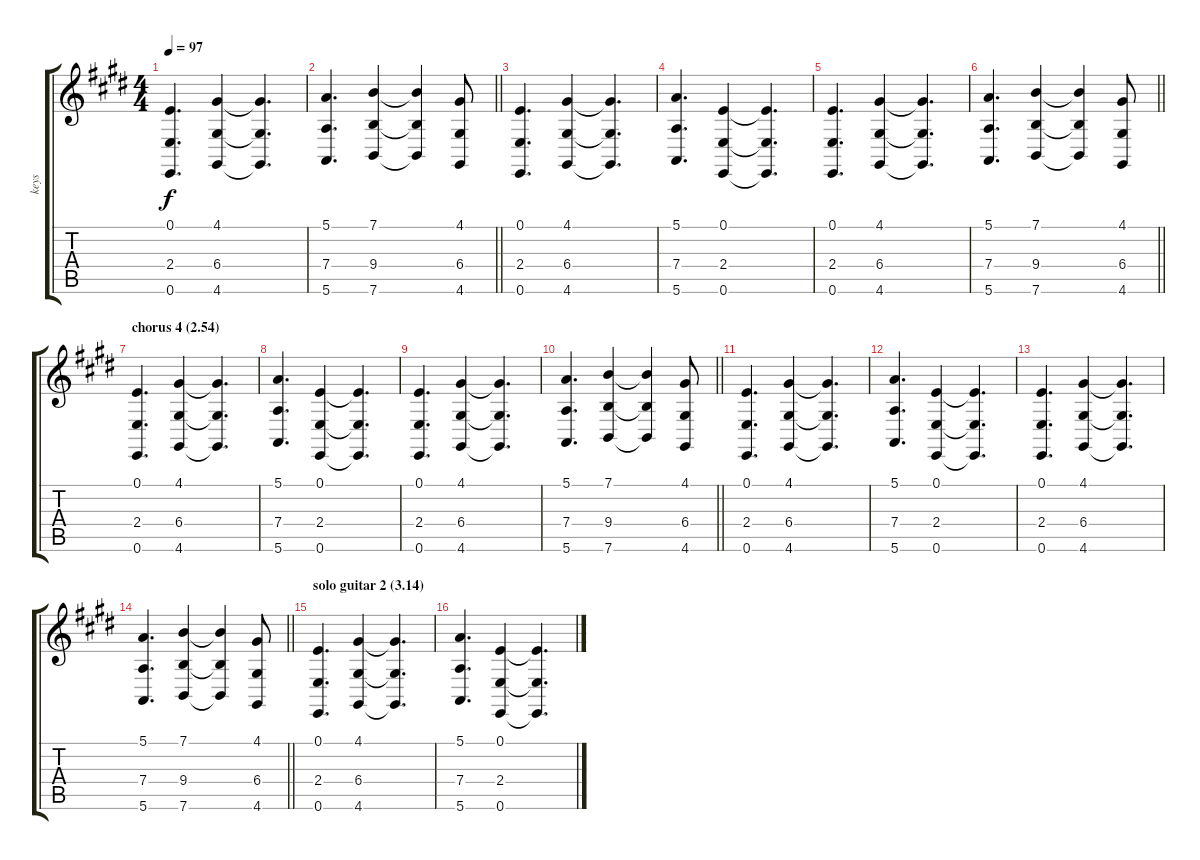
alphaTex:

\track ("keys" "keys") {instrument stringensemble1}
\staff {score tabs}
\tuning (E4 B3 G3 D3 A2 E2) {hide}
\ts (4 4)
\tempo 97
\clef g2
\ks e
(0.1 2.4 0.6).4{d dy f} (4.1 6.4 4.6).4 (4.1{t} 6.4{t} 4.6{t}).4{d} |
\barLineRight lightlight
(5.1 7.4 5.6).4{d} (7.1 9.4 7.6).4 (7.1{t} 9.4{t} 7.6{t}).4 (4.1 6.4 4.6).8 |
(0.1 2.4 0.6).4{d} (4.1 6.4 4.6).4 (4.1{t} 6.4{t} 4.6{t}).4{d} |
(5.1 7.4 5.6).4{d} (0.1 2.4 0.6).4 (0.1{t} 2.4{t} 0.6{t}).4{d} |
(0.1 2.4 0.6).4{d} (4.1 6.4 4.6).4 (4.1{t} 6.4{t} 4.6{t}).4{d} |
\barLineRight lightlight
(5.1 7.4 5.6).4{d} (7.1 9.4 7.6).4 (7.1{t} 9.4{t} 7.6{t}).4 (4.1 6.4 4.6).8 |
\section ("" "chorus 4 (2.54)")
(0.1 2.4 0.6).4{d} (4.1 6.4 4.6).4 (4.1{t} 6.4{t} 4.6{t}).4{d} |
(5.1 7.4 5.6).4{d} (0.1 2.4 0.6).4 (0.1{t} 2.4{t} 0.6{t}).4{d} |
(0.1 2.4 0.6).4{d} (4.1 6.4 4.6).4 (4.1{t} 6.4{t} 4.6{t}).4{d} |
\barLineRight lightlight
(5.1 7.4 5.6).4{d} (7.1 9.4 7.6).4 (7.1{t} 9.4{t} 7.6{t}).4 (4.1 6.4 4.6).8 |
(0.1 2.4 0.6).4{d} (4.1 6.4 4.6).4 (4.1{t} 6.4{t} 4.6{t}).4{d} |
(5.1 7.4 5.6).4{d} (0.1 2.4 0.6).4 (0.1{t} 2.4{t} 0.6{t}).4{d} |
(0.1 2.4 0.6).4{d} (4.1 6.4 4.6).4 (4.1{t} 6.4{t} 4.6{t}).4{d} |
\barLineRight lightlight
(5.1 7.4 5.6).4{d} (7.1 9.4 7.6).4 (7.1{t} 9.4{t} 7.6{t}).4 (4.1 6.4 4.6).8 |
\section ("" "solo guitar 2 (3.14)")
(0.1 2.4 0.6).4{d} (4.1 6.4 4.6).4 (4.1{t} 6.4{t} 4.6{t}).4{d} |
(5.1 7.4 5.6).4{d} (0.1 2.4 0.6).4 (0.1{t} 2.4{t} 0.6{t}).4{d}
